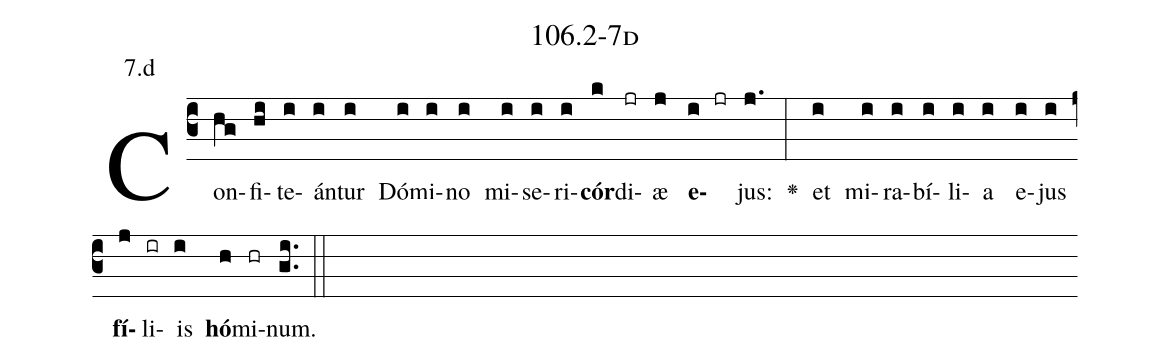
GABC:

name: 106.2-7d;
annotation: 7.d;
%%
(c3)Con(hg)fi(hi)te(i)án(i)tur(i) Dó(i)mi(i)no(i) mi(i)se(i)ri(i)<b>cór</b>(k)di(jr)æ(j) <b>e</b>(i jr)jus:(j.) <v>\greheightstar</v>(:) et(i) mi(i)ra(i)bí(i)li(i)a(i) e(i)jus(i) <b>fí</b>(j)li(ir)is(i) <b>hó</b>(h)mi(hr)num.(gi..) (::)


%E(i) u(i) o(j) u(i) a(h) e.(gi..) (::)
